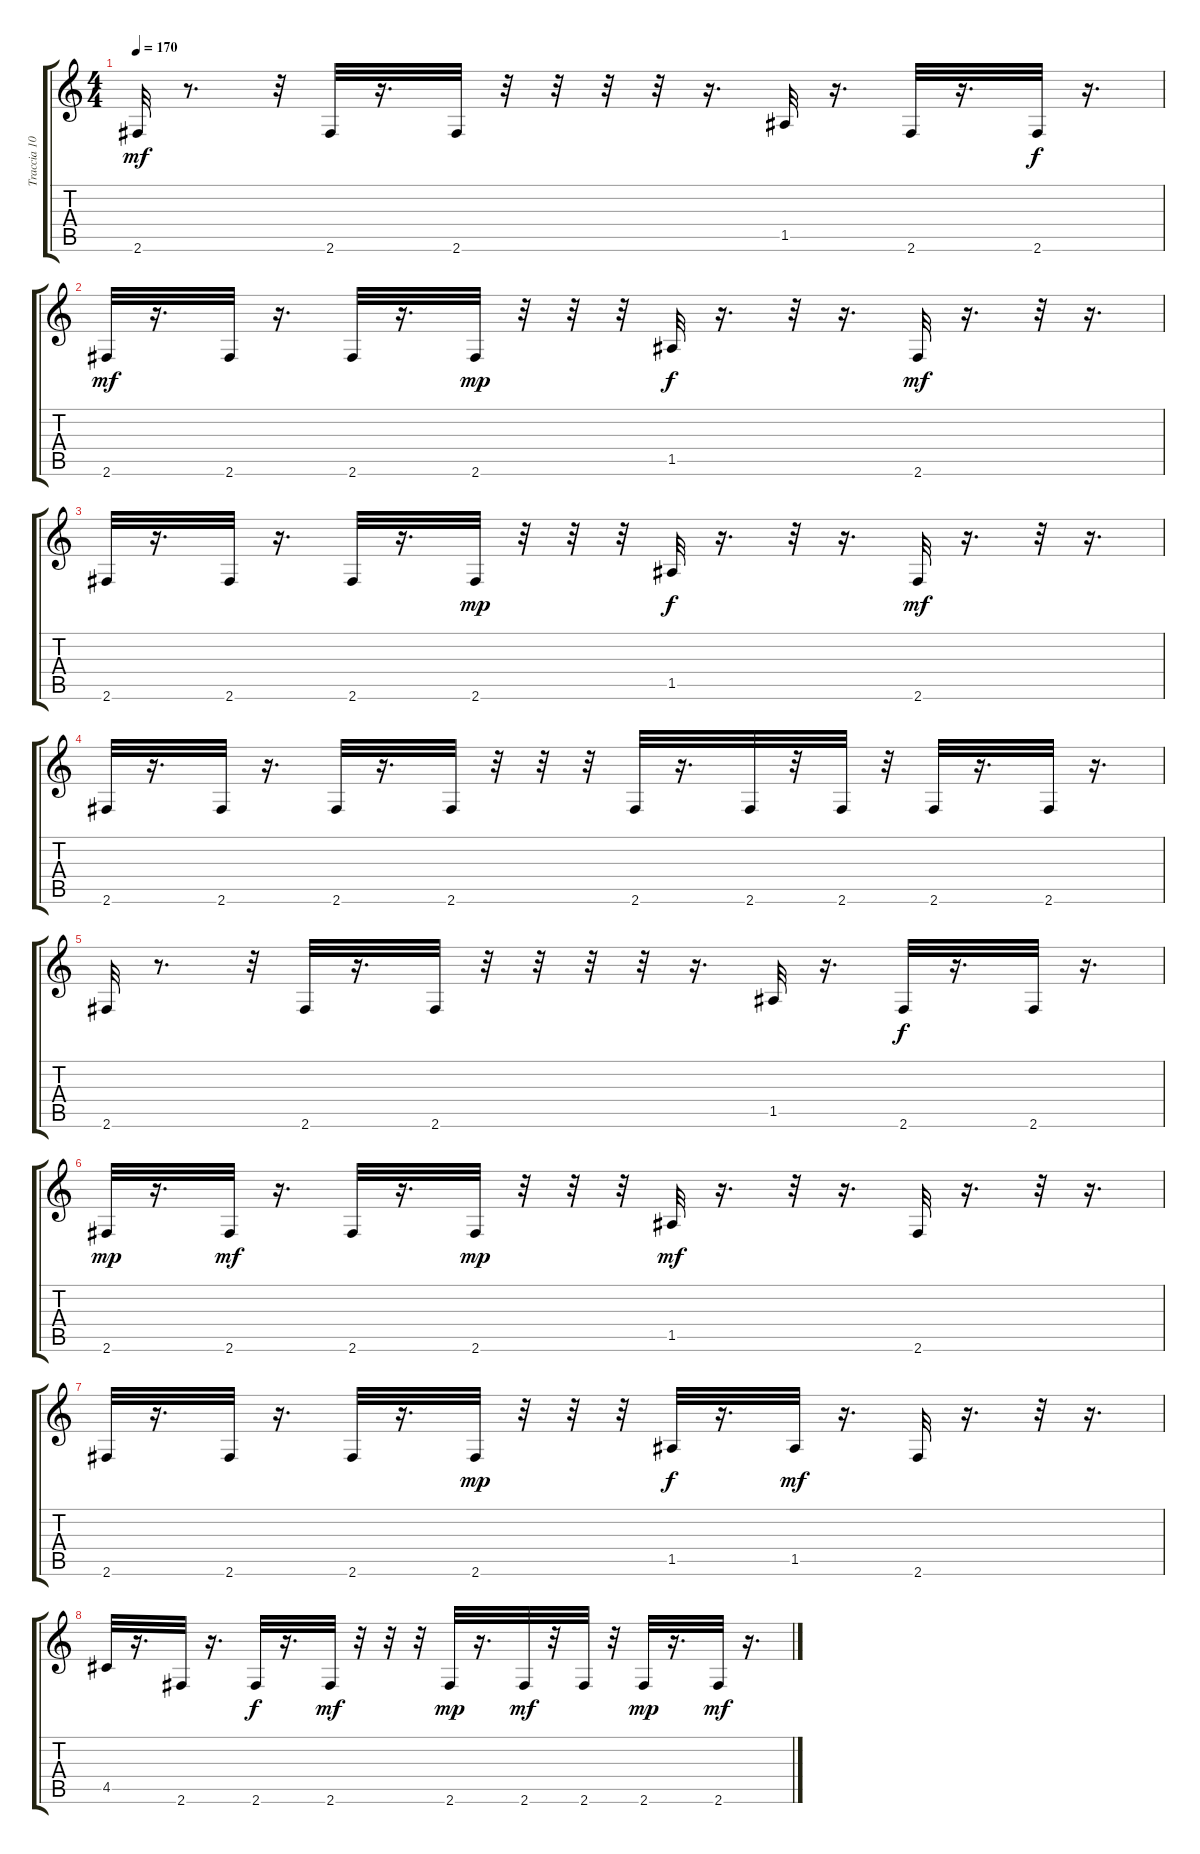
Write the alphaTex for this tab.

\track ("Traccia 10" "Traccia 10") {instrument acousticguitarsteel}
\staff {score tabs}
\tuning (E4 B3 G3 D3 A2 E2) {hide}
\ts (4 4)
\tempo 170
\clef g2
\ks c
2.6.32{dy mf} r.8{d} r.32 2.6.32 r.16{d} 2.6.32 r.32 r.32 r.32 r.32 r.16{d} 1.5.32 r.16{d} 2.6.32 r.16{d} 2.6.32{dy f} r.16{d} |
2.6.32{dy mf} r.16{d} 2.6.32 r.16{d} 2.6.32 r.16{d} 2.6.32{dy mp} r.32 r.32 r.32 1.5.32{dy f} r.16{d} r.32 r.16{d} 2.6.32{dy mf} r.16{d} r.32 r.16{d} |
2.6.32 r.16{d} 2.6.32 r.16{d} 2.6.32 r.16{d} 2.6.32{dy mp} r.32 r.32 r.32 1.5.32{dy f} r.16{d} r.32 r.16{d} 2.6.32{dy mf} r.16{d} r.32 r.16{d} |
2.6.32 r.16{d} 2.6.32 r.16{d} 2.6.32 r.16{d} 2.6.32 r.32 r.32 r.32 2.6.32 r.16{d} 2.6.32 r.32 2.6.32 r.32 2.6.32 r.16{d} 2.6.32 r.16{d} |
2.6.32 r.8{d} r.32 2.6.32 r.16{d} 2.6.32 r.32 r.32 r.32 r.32 r.16{d} 1.5.32 r.16{d} 2.6.32{dy f} r.16{d} 2.6.32 r.16{d} |
2.6.32{dy mp} r.16{d} 2.6.32{dy mf} r.16{d} 2.6.32 r.16{d} 2.6.32{dy mp} r.32 r.32 r.32 1.5.32{dy mf} r.16{d} r.32 r.16{d} 2.6.32 r.16{d} r.32 r.16{d} |
2.6.32 r.16{d} 2.6.32 r.16{d} 2.6.32 r.16{d} 2.6.32{dy mp} r.32 r.32 r.32 1.5.32{dy f} r.16{d} 1.5.32{dy mf} r.16{d} 2.6.32 r.16{d} r.32 r.16{d} |
4.5.32 r.16{d} 2.6.32 r.16{d} 2.6.32{dy f} r.16{d} 2.6.32{dy mf} r.32 r.32 r.32 2.6.32{dy mp} r.16{d} 2.6.32{dy mf} r.32 2.6.32 r.32 2.6.32{dy mp} r.16{d} 2.6.32{dy mf} r.16{d}
